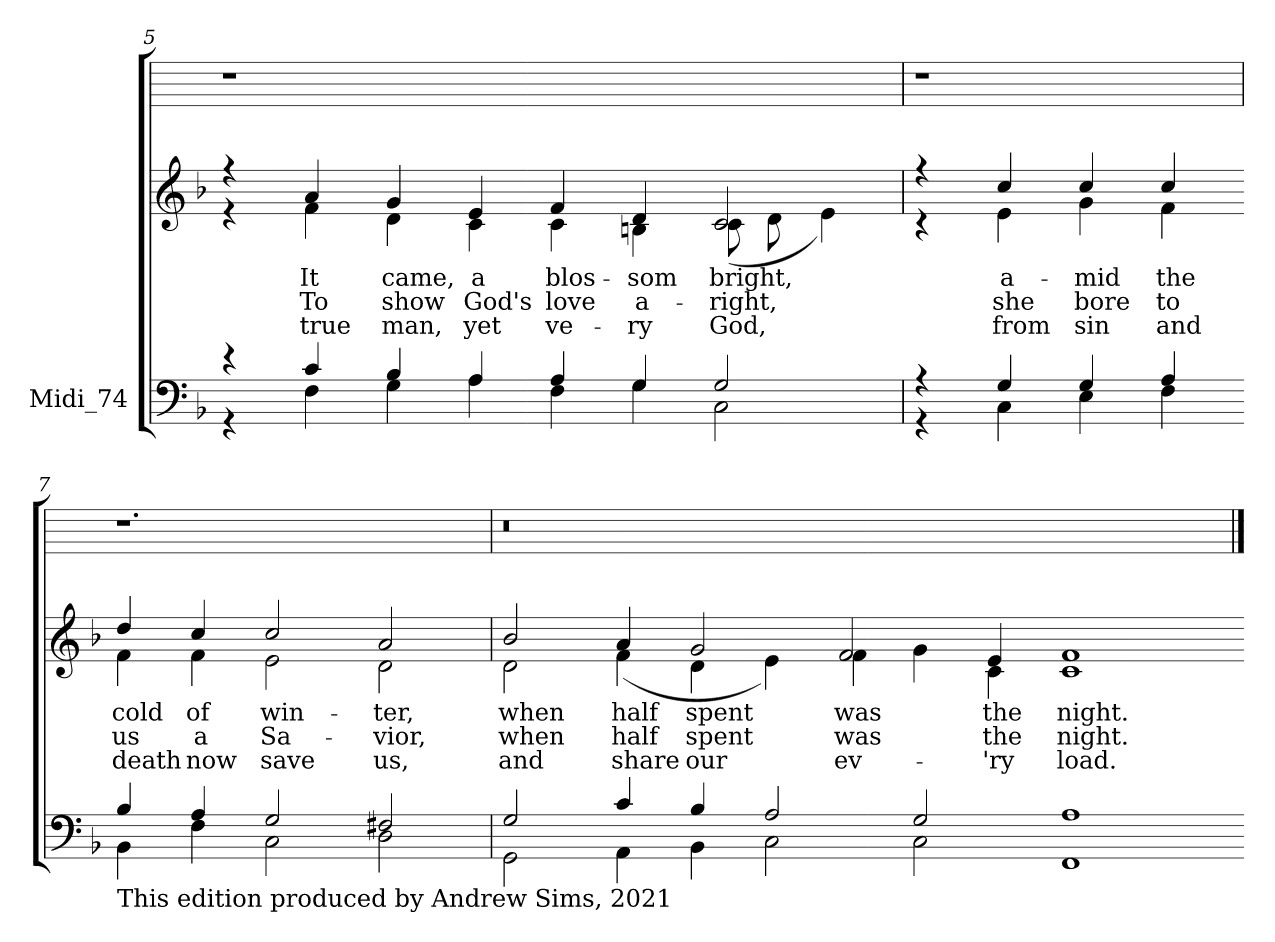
**kern	**kern	**text	**text	**text	**kern
*part3	*part2	*part2	*part2	*part2	*part1
*staff3	*staff2	*staff2	*staff2	*staff2	*staff1
*I"Midi_74	*	*	*	*	*
!!LO:LB:g=z
*clefF4	*clefG2	*	*	*	*
*k[b-]	*k[b-]	*	*	*	*
*F:	*F:	*	*	*	*
=5	=5	=5	=5	=5	=5
*^	*^	*	*	*	*
4r	4r	4r	4r	.	.	.	1r
!	!	!	!	!LO:LY:b	!LO:LY:b	!LO:LY:b	!
4c/	4F\	4a/	4f\	It	To	true	.
!	!	!	!	!LO:LY:b	!LO:LY:b	!LO:LY:b	!
4B-/	4G\	4g/	4d\	came,	show	man,	.
!	!	!	!	!LO:LY:b	!LO:LY:b	!LO:LY:b	!
4A/	4A\	4e/	4c\	a	God's	yet	.
!	!	!	!	!LO:LY:b	!LO:LY:b	!LO:LY:b	!
4A/	4F\	4f/	4c\	blos-	-love	ve-	1ryy
!	!	!	!	!LO:LY:b	!LO:LY:b	!LO:LY:b	!
4G/	4G\	4d/	4Bn\	-som	a-	-ry	.
!	!	!	!	!LO:LY:b	!LO:LY:b	!LO:LY:b	!
2G/	2C\	2c/	(<8c\	bright,	right,	God,	.
.	.	.	8d\	.	.	.	.
.	.	.	4e\)	.	.	.	.
=6	=6	=6	=6	=6	=6	=6	=6
4r	4r	4r	4r	.	.	.	1r
!	!	!	!	!LO:LY:b	!LO:LY:b	!LO:LY:b	!
4G/	4C\	4cc/	4e\	a-	-she	from	.
!	!	!	!	!LO:LY:b	!LO:LY:b	!LO:LY:b	!
4G/	4E\	4cc/	4g\	mid	bore	sin	.
!	!	!	!	!LO:LY:b	!LO:LY:b	!LO:LY:b	!
4A/	4F\	4cc/	4f\	the	to	and	.
!!LO:LB:g=z
=7-	=7-	=7-	=7-	=7	=7	=7	=7
!LO:TX:b:t=This edition produced by Andrew Sims, 2021	!	!	!	!	!	!	!
!	!	!	!	!LO:LY:b	!LO:LY:b	!LO:LY:b	!
4B-/	4BB-\	4dd/	4f\	cold	us	death	1.r
!	!	!	!	!LO:LY:b	!LO:LY:b	!LO:LY:b	!
4A/	4F\	4cc/	4f\	of	a	now	.
!	!	!	!	!LO:LY:b	!LO:LY:b	!LO:LY:b	!
2G/	2C\	2cc/	2e\	win-	-Sa-	-save	.
!	!	!	!	!LO:LY:b	!LO:LY:b	!LO:LY:b	!
2F#X/	2D\	2a/	2d\	ter,	vior,	us,	.
=8	=8	=8	=8	=8	=8	=8	=8
!	!	!	!	!LO:LY:b	!LO:LY:b	!LO:LY:b	!
2G/	2GG\	2b-/	2d\	when	when	and	0.r
!	!	!	!	!LO:LY:b	!LO:LY:b	!LO:LY:b	!
4c/	4AA\	4a/	(<4f\	half	half	share	.
!	!	!	!	!LO:LY:b	!LO:LY:b	!LO:LY:b	!
4B-/	4BB-\	2g/	4d\	spent	spent	our	.
2A/	2C\	.	4e\)	.	.	.	.
!	!	!	!	!LO:LY:b	!LO:LY:b	!LO:LY:b	!
.	.	2f/	4f\	was	was	ev-	.
2G/	2C\	.	4g\	.	.	.	.
!	!	!	!	!LO:LY:b	!LO:LY:b	!LO:LY:b	!
.	.	4e/	4c\	-the	the	'ry	.
!	!	!	!	!LO:LY:b	!LO:LY:b	!LO:LY:b	!
1A/	1FF\	1f/	1c\	night.	night.	load.	.
*v	*v	*	*	*	*	*	*
*	*v	*v	*	*	*	*
=-	=-	==	==	==	==
*-	*-	*-	*-	*-	*-
